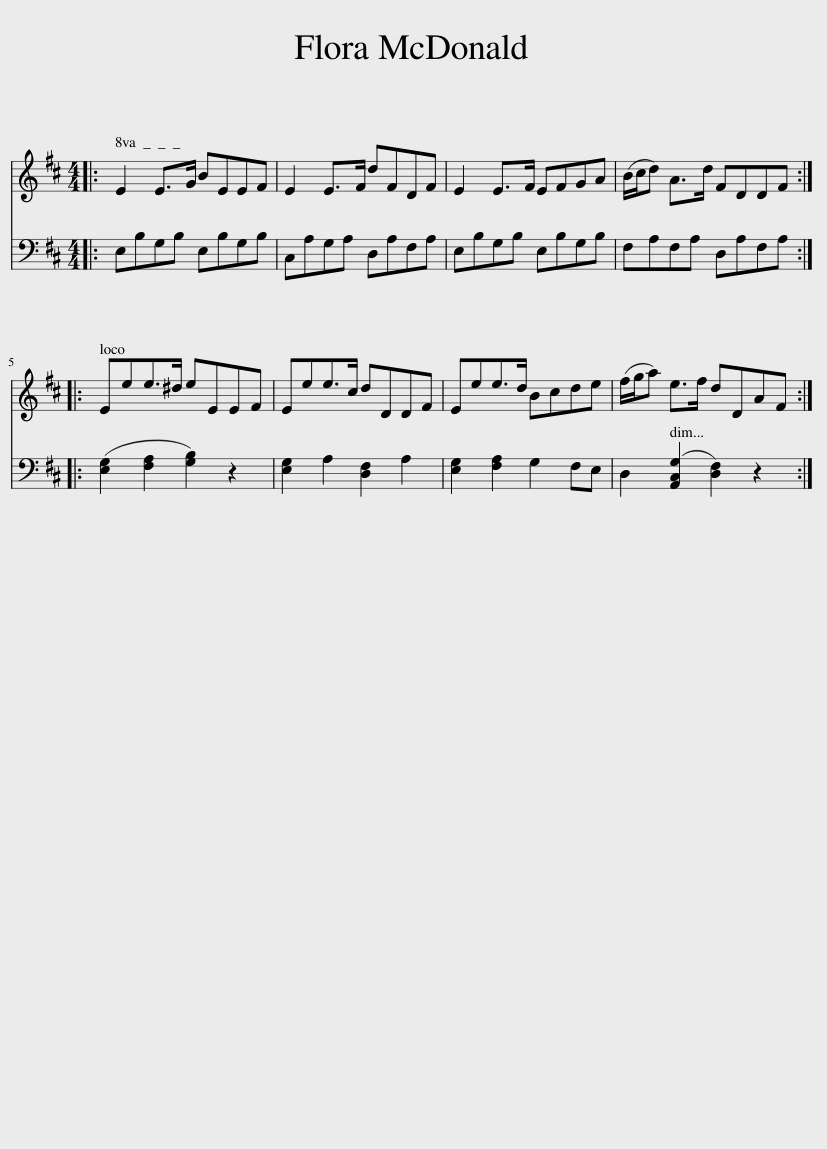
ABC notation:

X:1
%%score 1 2
L:1/8
M:4/4
I:linebreak $
K:D
V:1 treble
V:2 bass
V:1
|: E2 E>G BEEF | E2 E>F dFDF | E2 E>F EFGA | (B/c/d) A>d FDDF ::$ Eee>^d eEEF | %5
 Eee>c dDDF | Eee>d Bcde | (f/g/a) e>f dDAF :| %8
V:2
|: E,B,G,B, E,B,G,B, | C,A,G,A, D,A,F,A, | E,B,G,B, E,B,G,B, | F,A,F,A, D,A,F,A, ::$ ([E,G,]2 [F,A,]2 [G,B,]2) z2 | %5
 [E,G,]2 A,2 [D,F,]2 A,2 | [E,G,]2 [F,A,]2 G,2 F,E, | D,2 ([A,,C,G,]2 [D,F,]2) z2 :| %8
